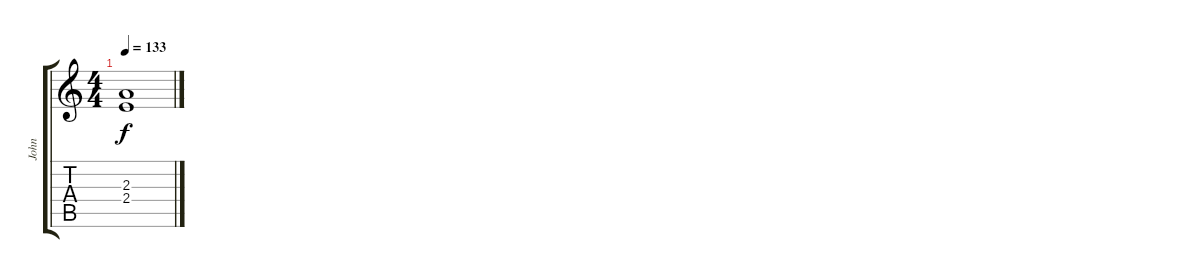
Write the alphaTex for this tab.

\track ("John" "John") {instrument overdrivenguitar}
\staff {score tabs}
\tuning (E4 B3 G3 D3 A2 E2) {hide}
\ts (4 4)
\tempo 133
\clef g2
\ks c
(2.3{t} 2.4{t}).1{dy f}
